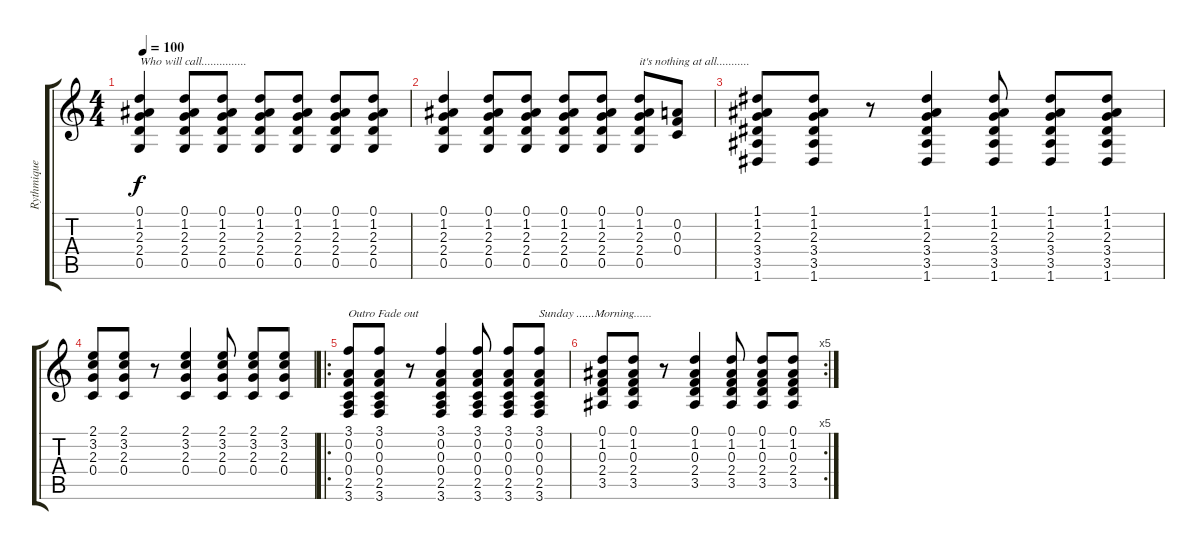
\track ("Rythmique (Sterling Morrisson)" "Rythmique ") {instrument acousticguitarsteel}
\staff {score tabs}
\tuning (D4 A3 F3 C3 G2 D2) {hide}
\ts (4 4)
\tempo 100
\clef g2
\ks c
(0.1 1.2 2.3 2.4 0.5).4{txt "Who will call..............." dy f} (0.1 1.2 2.3 2.4 0.5).8 (0.1 1.2 2.3 2.4 0.5).8 (0.1 1.2 2.3 2.4 0.5).8 (0.1 1.2 2.3 2.4 0.5).8 (0.1 1.2 2.3 2.4 0.5).8 (0.1 1.2 2.3 2.4 0.5).8 |
(0.1 1.2 2.3 2.4 0.5).4 (0.1 1.2 2.3 2.4 0.5).8 (0.1 1.2 2.3 2.4 0.5).8 (0.1 1.2 2.3 2.4 0.5).8 (0.1 1.2 2.3 2.4 0.5).8 (0.1 1.2 2.3 2.4 0.5).8{txt "it's nothing at all..........."} (0.2 0.3 0.4).8 |
(1.1 1.2 2.3 3.4 3.5 1.6).8 (1.1 1.2 2.3 3.4 3.5 1.6).8 r.8 (1.1 1.2 2.3 3.4 3.5 1.6).4 (1.1 1.2 2.3 3.4 3.5 1.6).8 (1.1 1.2 2.3 3.4 3.5 1.6).8 (1.1 1.2 2.3 3.4 3.5 1.6).8 |
(2.1 3.2 2.3 0.4).8 (2.1 3.2 2.3 0.4).8 r.8 (2.1 3.2 2.3 0.4).4 (2.1 3.2 2.3 0.4).8 (2.1 3.2 2.3 0.4).8 (2.1 3.2 2.3 0.4).8 |
\ro
(3.1 0.2 0.3 0.4 2.5 3.6).8{txt "Outro Fade out"} (3.1 0.2 0.3 0.4 2.5 3.6).8 r.8 (3.1 0.2 0.3 0.4 2.5 3.6).4 (3.1 0.2 0.3 0.4 2.5 3.6).8 (3.1 0.2 0.3 0.4 2.5 3.6).8 (3.1 0.2 0.3 0.4 2.5 3.6).8{txt "Sunday ......Morning......"} |
\rc 5
(0.1 1.2 0.3 2.4 3.5).8 (0.1 1.2 0.3 2.4 3.5).8 r.8 (0.1 1.2 0.3 2.4 3.5).4 (0.1 1.2 0.3 2.4 3.5).8 (0.1 1.2 0.3 2.4 3.5).8 (0.1 1.2 0.3 2.4 3.5).8
